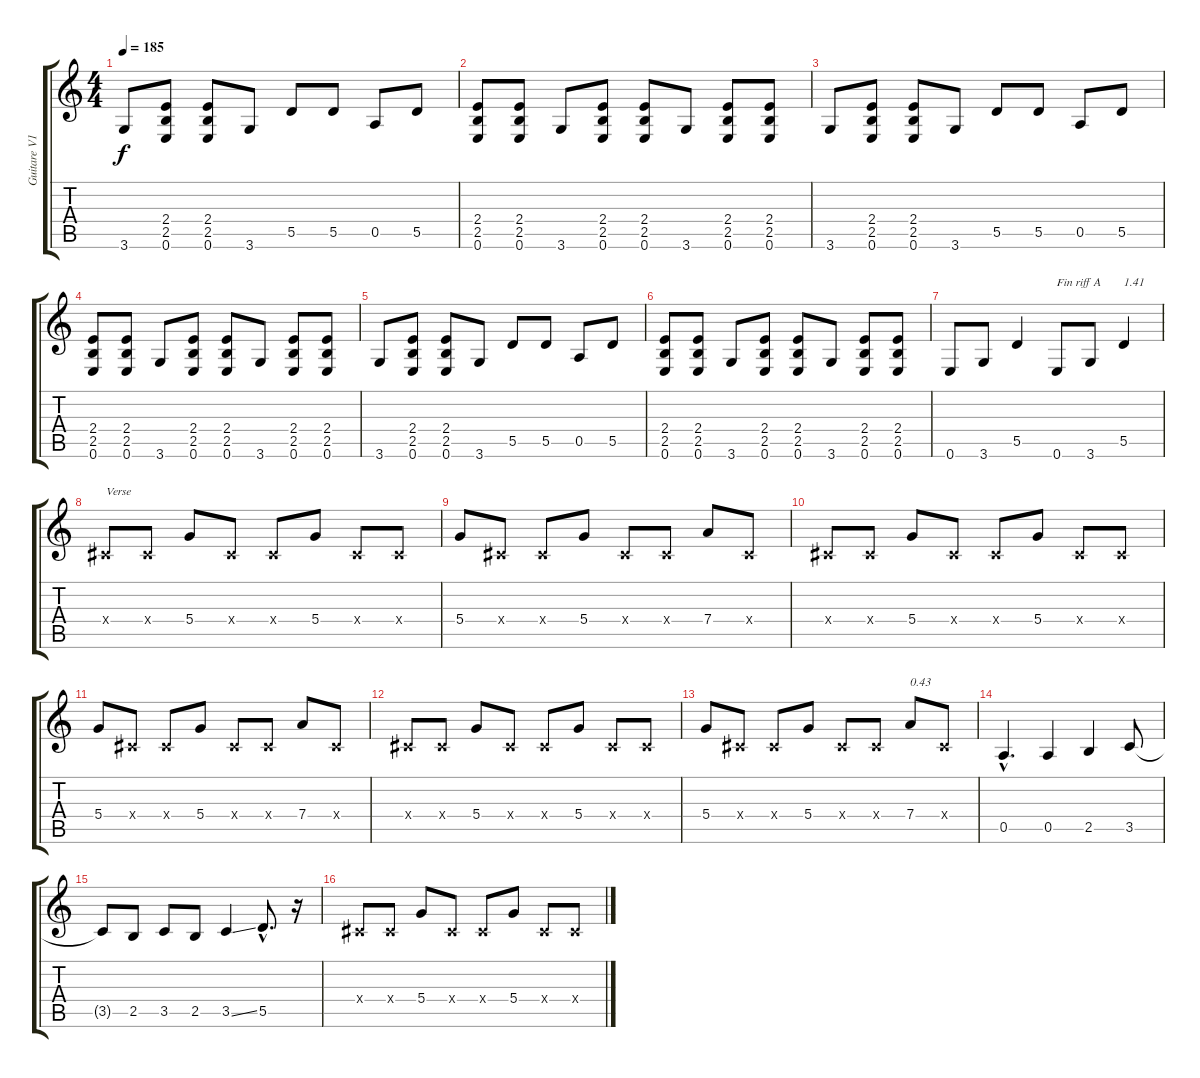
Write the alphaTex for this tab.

\track ("Guitare V1" "Guitare V1") {instrument overdrivenguitar}
\staff {score tabs}
\tuning (E4 B3 G3 D3 A2 E2) {hide}
\ts (4 4)
\tempo 185
\clef g2
\ks c
3.6.8{dy f} (2.4 2.5 0.6).8 (2.4 2.5 0.6).8 3.6.8 5.5.8 5.5.8 0.5.8 5.5.8 |
(2.4 2.5 0.6).8 (2.4 2.5 0.6).8 3.6.8 (2.4 2.5 0.6).8 (2.4 2.5 0.6).8 3.6.8 (2.4 2.5 0.6).8 (2.4 2.5 0.6).8 |
3.6.8 (2.4 2.5 0.6).8 (2.4 2.5 0.6).8 3.6.8 5.5.8 5.5.8 0.5.8 5.5.8 |
(2.4 2.5 0.6).8 (2.4 2.5 0.6).8 3.6.8 (2.4 2.5 0.6).8 (2.4 2.5 0.6).8 3.6.8 (2.4 2.5 0.6).8 (2.4 2.5 0.6).8 |
3.6.8 (2.4 2.5 0.6).8 (2.4 2.5 0.6).8 3.6.8 5.5.8 5.5.8 0.5.8 5.5.8 |
(2.4 2.5 0.6).8 (2.4 2.5 0.6).8 3.6.8 (2.4 2.5 0.6).8 (2.4 2.5 0.6).8 3.6.8 (2.4 2.5 0.6).8 (2.4 2.5 0.6).8 |
0.6.8 3.6.8 5.5.4 0.6.8{txt "Fin riff A"} 3.6.8 5.5.4{txt "1.41"} |
-1.4{x}.8{txt "Verse"} -1.4{x}.8 5.4.8 -1.4{x}.8 -1.4{x}.8 5.4.8 -1.4{x}.8 -1.4{x}.8 |
5.4.8 -1.4{x}.8 -1.4{x}.8 5.4.8 -1.4{x}.8 -1.4{x}.8 7.4.8 -1.4{x}.8 |
-1.4{x}.8 -1.4{x}.8 5.4.8 -1.4{x}.8 -1.4{x}.8 5.4.8 -1.4{x}.8 -1.4{x}.8 |
5.4.8 -1.4{x}.8 -1.4{x}.8 5.4.8 -1.4{x}.8 -1.4{x}.8 7.4.8 -1.4{x}.8 |
-1.4{x}.8 -1.4{x}.8 5.4.8 -1.4{x}.8 -1.4{x}.8 5.4.8 -1.4{x}.8 -1.4{x}.8 |
5.4.8 -1.4{x}.8 -1.4{x}.8 5.4.8 -1.4{x}.8 -1.4{x}.8 7.4.8{txt "0.43"} -1.4{x}.8 |
0.5{hac}.4{d} 0.5.4 2.5.4 3.5.8 |
3.5{t}.8 2.5.8 3.5.8 2.5.8 3.5{ss}.4 5.5{hac}.8{d} r.16 |
-1.4{x}.8 -1.4{x}.8 5.4.8 -1.4{x}.8 -1.4{x}.8 5.4.8 -1.4{x}.8 -1.4{x}.8
